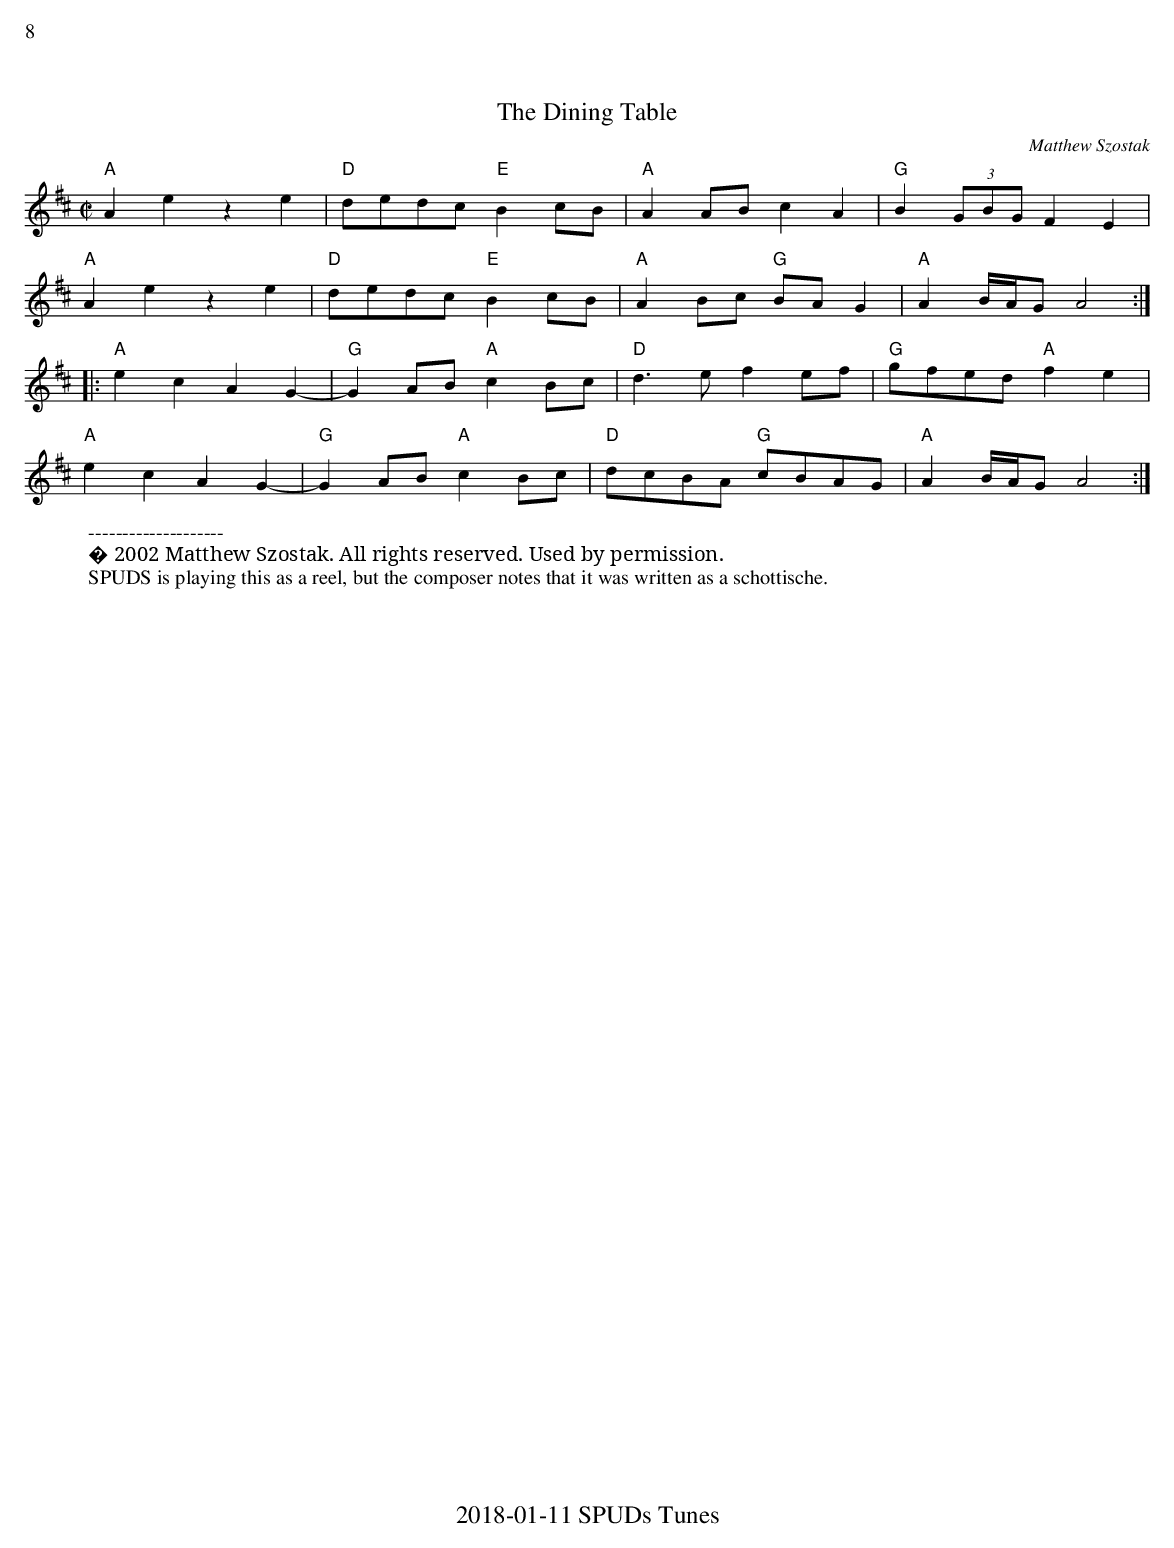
X:1
%%text 8
T:The Dining Table
C:Matthew Szostak
M:C|
L:1/8
K:Amix
"A"A2e2z2e2|"D"dedc "E"B2 cB|"A"A2AB c2A2|"G"B2 (3GBG F2E2|
"A"A2e2z2e2|"D"dedc "E"B2 cB|"A"A2Bc "G"BAG2|"A"A2 B/A/G2/ A4:|
|:"A"e2c2A2G2-|"G"G2AB "A"c2Bc|"D"d2>e2 f2ef|"G"gfed "A"f2e2|
"A"e2c2A2G2-|"G"G2AB "A"c2Bc|"D"dcBA "G"cBAG|"A"A2 B/A/G A4:|
W:--------------------
W: � 2002 Matthew Szostak. All rights reserved. Used by permission.
W:SPUDS is playing this as a reel, but the composer notes that it was written as a schottische.
